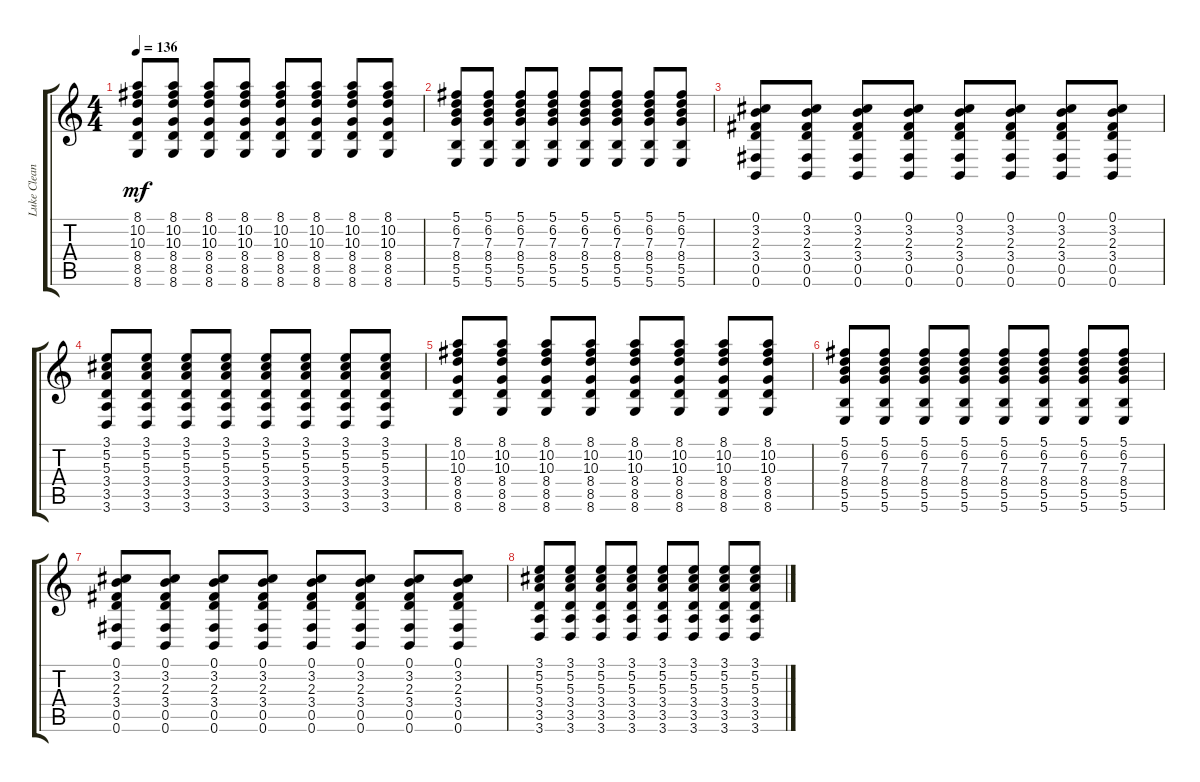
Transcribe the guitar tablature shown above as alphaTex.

\track ("Luke Clean" "Luke Clean") {instrument electricguitarclean}
\staff {score tabs}
\tuning (Db4 Ab3 E3 B2 Gb2 B1) {hide}
\ts (4 4)
\tempo 136
\clef g2
\ks c
(8.1 10.2 10.3 8.4 8.5 8.6).8{dy mf} (8.1 10.2 10.3 8.4 8.5 8.6).8 (8.1 10.2 10.3 8.4 8.5 8.6).8 (8.1 10.2 10.3 8.4 8.5 8.6).8 (8.1 10.2 10.3 8.4 8.5 8.6).8 (8.1 10.2 10.3 8.4 8.5 8.6).8 (8.1 10.2 10.3 8.4 8.5 8.6).8 (8.1 10.2 10.3 8.4 8.5 8.6).8 |
(5.1 6.2 7.3 8.4 5.5 5.6).8 (5.1 6.2 7.3 8.4 5.5 5.6).8 (5.1 6.2 7.3 8.4 5.5 5.6).8 (5.1 6.2 7.3 8.4 5.5 5.6).8 (5.1 6.2 7.3 8.4 5.5 5.6).8 (5.1 6.2 7.3 8.4 5.5 5.6).8 (5.1 6.2 7.3 8.4 5.5 5.6).8 (5.1 6.2 7.3 8.4 5.5 5.6).8 |
(0.1 3.2 2.3 3.4 0.5 0.6).8 (0.1 3.2 2.3 3.4 0.5 0.6).8 (0.1 3.2 2.3 3.4 0.5 0.6).8 (0.1 3.2 2.3 3.4 0.5 0.6).8 (0.1 3.2 2.3 3.4 0.5 0.6).8 (0.1 3.2 2.3 3.4 0.5 0.6).8 (0.1 3.2 2.3 3.4 0.5 0.6).8 (0.1 3.2 2.3 3.4 0.5 0.6).8 |
(3.1 5.2 5.3 3.4 3.5 3.6).8 (3.1 5.2 5.3 3.4 3.5 3.6).8 (3.1 5.2 5.3 3.4 3.5 3.6).8 (3.1 5.2 5.3 3.4 3.5 3.6).8 (3.1 5.2 5.3 3.4 3.5 3.6).8 (3.1 5.2 5.3 3.4 3.5 3.6).8 (3.1 5.2 5.3 3.4 3.5 3.6).8 (3.1 5.2 5.3 3.4 3.5 3.6).8 |
(8.1 10.2 10.3 8.4 8.5 8.6).8 (8.1 10.2 10.3 8.4 8.5 8.6).8 (8.1 10.2 10.3 8.4 8.5 8.6).8 (8.1 10.2 10.3 8.4 8.5 8.6).8 (8.1 10.2 10.3 8.4 8.5 8.6).8 (8.1 10.2 10.3 8.4 8.5 8.6).8 (8.1 10.2 10.3 8.4 8.5 8.6).8 (8.1 10.2 10.3 8.4 8.5 8.6).8 |
(5.1 6.2 7.3 8.4 5.5 5.6).8 (5.1 6.2 7.3 8.4 5.5 5.6).8 (5.1 6.2 7.3 8.4 5.5 5.6).8 (5.1 6.2 7.3 8.4 5.5 5.6).8 (5.1 6.2 7.3 8.4 5.5 5.6).8 (5.1 6.2 7.3 8.4 5.5 5.6).8 (5.1 6.2 7.3 8.4 5.5 5.6).8 (5.1 6.2 7.3 8.4 5.5 5.6).8 |
(0.1 3.2 2.3 3.4 0.5 0.6).8 (0.1 3.2 2.3 3.4 0.5 0.6).8 (0.1 3.2 2.3 3.4 0.5 0.6).8 (0.1 3.2 2.3 3.4 0.5 0.6).8 (0.1 3.2 2.3 3.4 0.5 0.6).8 (0.1 3.2 2.3 3.4 0.5 0.6).8 (0.1 3.2 2.3 3.4 0.5 0.6).8 (0.1 3.2 2.3 3.4 0.5 0.6).8 |
(3.1 5.2 5.3 3.4 3.5 3.6).8 (3.1 5.2 5.3 3.4 3.5 3.6).8 (3.1 5.2 5.3 3.4 3.5 3.6).8 (3.1 5.2 5.3 3.4 3.5 3.6).8 (3.1 5.2 5.3 3.4 3.5 3.6).8 (3.1 5.2 5.3 3.4 3.5 3.6).8 (3.1 5.2 5.3 3.4 3.5 3.6).8 (3.1 5.2 5.3 3.4 3.5 3.6).8
